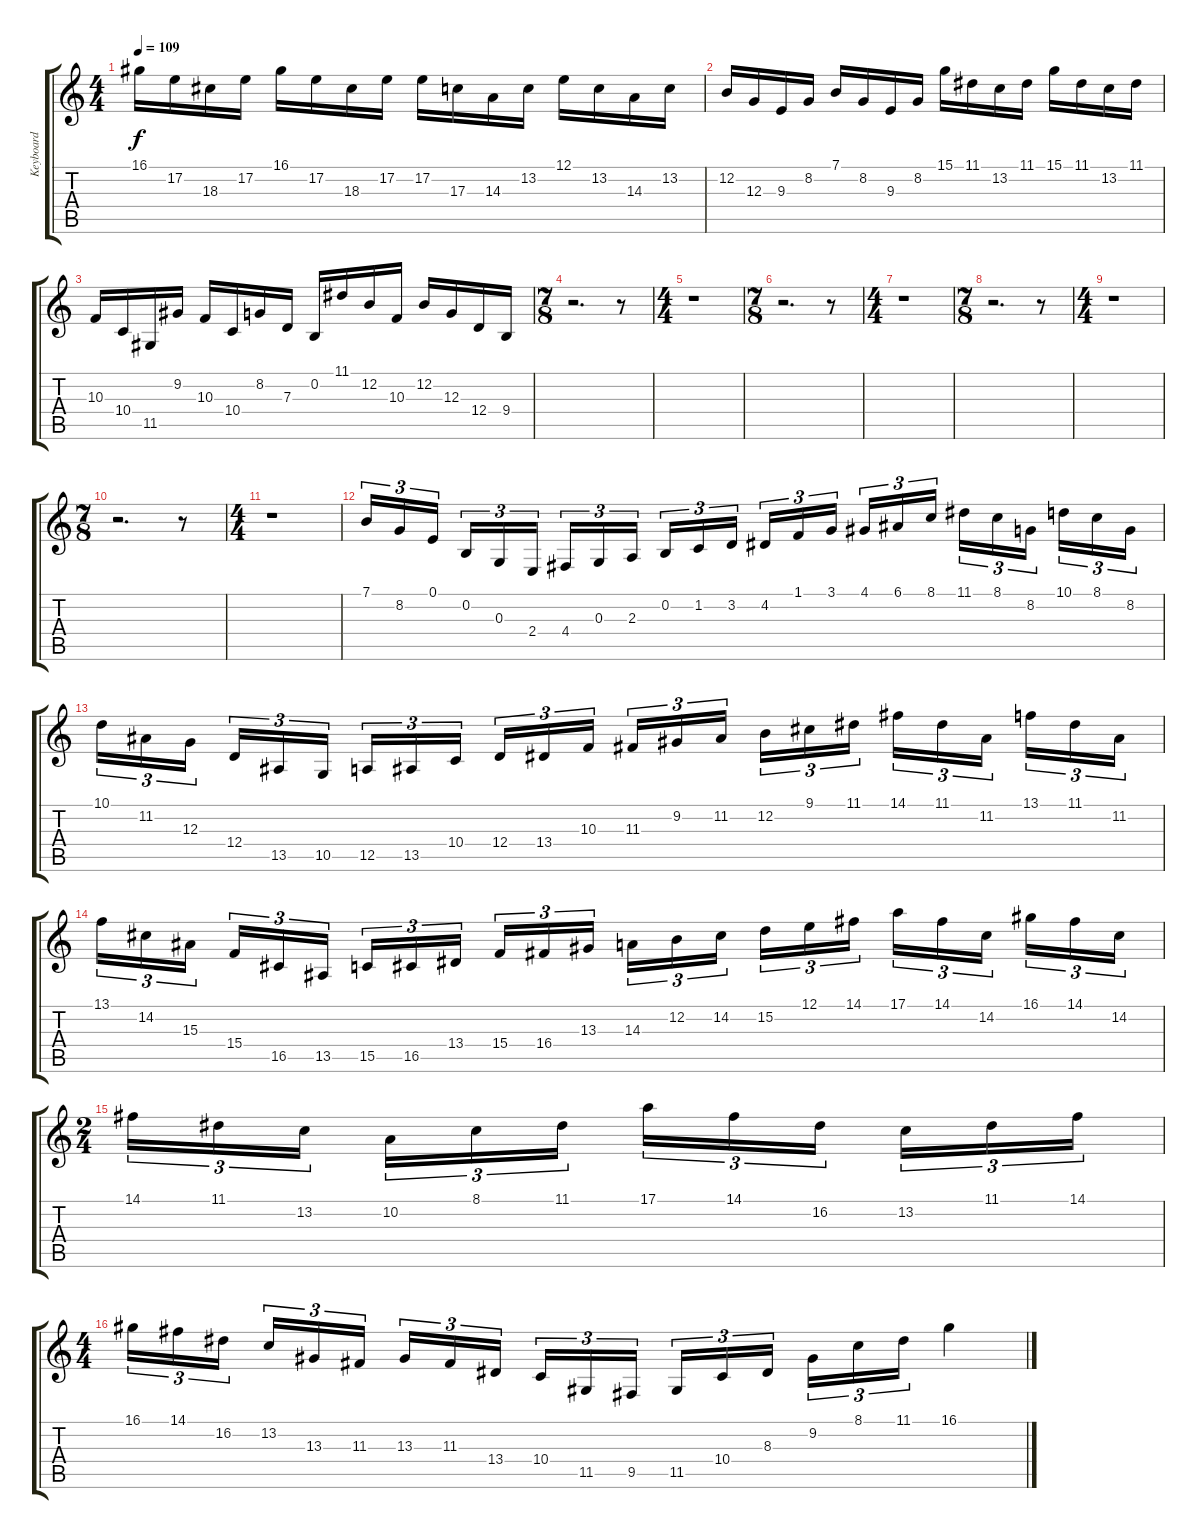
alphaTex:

\track ("Keyboard" "Keyboard") {instrument lead2sawtooth}
\staff {score tabs}
\tuning (E4 B3 G3 D3 A2 E2) {hide}
\ts (4 4)
\tempo 109
\clef g2
\ks c
16.1.16{dy f} 17.2.16 18.3.16 17.2.16 16.1.16 17.2.16 18.3.16 17.2.16 17.2.16 17.3.16 14.3.16 13.2.16 12.1.16 13.2.16 14.3.16 13.2.16 |
12.2.16 12.3.16 9.3.16 8.2.16 7.1.16 8.2.16 9.3.16 8.2.16 15.1.16 11.1.16 13.2.16 11.1.16 15.1.16 11.1.16 13.2.16 11.1.16 |
10.3.16 10.4.16 11.5.16 9.2.16 10.3.16 10.4.16 8.2.16 7.3.16 0.2.16 11.1.16 12.2.16 10.3.16 12.2.16 12.3.16 12.4.16 9.4.16 |
\ts (7 8)
r.2{d} r.8 |
\ts (4 4)
r.1 |
\ts (7 8)
r.2{d} r.8 |
\ts (4 4)
r.1 |
\ts (7 8)
r.2{d} r.8 |
\ts (4 4)
r.1 |
\ts (7 8)
r.2{d} r.8 |
\ts (4 4)
r.1 |
7.1.16{tu (3 2) volume 16 balance 8 instrument lead2sawtooth} 8.2.16{tu (3 2)} 0.1.16{tu (3 2)} 0.2.16{tu (3 2)} 0.3.16{tu (3 2)} 2.4.16{tu (3 2)} 4.4.16{tu (3 2)} 0.3.16{tu (3 2)} 2.3.16{tu (3 2)} 0.2.16{tu (3 2)} 1.2.16{tu (3 2)} 3.2.16{tu (3 2)} 4.2.16{tu (3 2)} 1.1.16{tu (3 2)} 3.1.16{tu (3 2)} 4.1.16{tu (3 2)} 6.1.16{tu (3 2)} 8.1.16{tu (3 2)} 11.1.16{tu (3 2)} 8.1.16{tu (3 2)} 8.2.16{tu (3 2)} 10.1.16{tu (3 2)} 8.1.16{tu (3 2)} 8.2.16{tu (3 2)} |
10.1.16{tu (3 2)} 11.2.16{tu (3 2)} 12.3.16{tu (3 2)} 12.4.16{tu (3 2)} 13.5.16{tu (3 2)} 10.5.16{tu (3 2)} 12.5.16{tu (3 2)} 13.5.16{tu (3 2)} 10.4.16{tu (3 2)} 12.4.16{tu (3 2)} 13.4.16{tu (3 2)} 10.3.16{tu (3 2)} 11.3.16{tu (3 2)} 9.2.16{tu (3 2)} 11.2.16{tu (3 2)} 12.2.16{tu (3 2)} 9.1.16{tu (3 2)} 11.1.16{tu (3 2)} 14.1.16{tu (3 2)} 11.1.16{tu (3 2)} 11.2.16{tu (3 2)} 13.1.16{tu (3 2)} 11.1.16{tu (3 2)} 11.2.16{tu (3 2)} |
13.1.16{tu (3 2)} 14.2.16{tu (3 2)} 15.3.16{tu (3 2)} 15.4.16{tu (3 2)} 16.5.16{tu (3 2)} 13.5.16{tu (3 2)} 15.5.16{tu (3 2)} 16.5.16{tu (3 2)} 13.4.16{tu (3 2)} 15.4.16{tu (3 2)} 16.4.16{tu (3 2)} 13.3.16{tu (3 2)} 14.3.16{tu (3 2)} 12.2.16{tu (3 2)} 14.2.16{tu (3 2)} 15.2.16{tu (3 2)} 12.1.16{tu (3 2)} 14.1.16{tu (3 2)} 17.1.16{tu (3 2)} 14.1.16{tu (3 2)} 14.2.16{tu (3 2)} 16.1.16{tu (3 2)} 14.1.16{tu (3 2)} 14.2.16{tu (3 2)} |
\ts (2 4)
14.1.16{tu (3 2)} 11.1.16{tu (3 2)} 13.2.16{tu (3 2)} 10.2.16{tu (3 2)} 8.1.16{tu (3 2)} 11.1.16{tu (3 2)} 17.1.16{tu (3 2)} 14.1.16{tu (3 2)} 16.2.16{tu (3 2)} 13.2.16{tu (3 2)} 11.1.16{tu (3 2)} 14.1.16{tu (3 2)} |
\ts (4 4)
16.1.16{tu (3 2)} 14.1.16{tu (3 2)} 16.2.16{tu (3 2)} 13.2.16{tu (3 2)} 13.3.16{tu (3 2)} 11.3.16{tu (3 2)} 13.3.16{tu (3 2)} 11.3.16{tu (3 2)} 13.4.16{tu (3 2)} 10.4.16{tu (3 2)} 11.5.16{tu (3 2)} 9.5.16{tu (3 2)} 11.5.16{tu (3 2)} 10.4.16{tu (3 2)} 8.3.16{tu (3 2)} 9.2.16{tu (3 2)} 8.1.16{tu (3 2)} 11.1.16{tu (3 2)} 16.1.4
